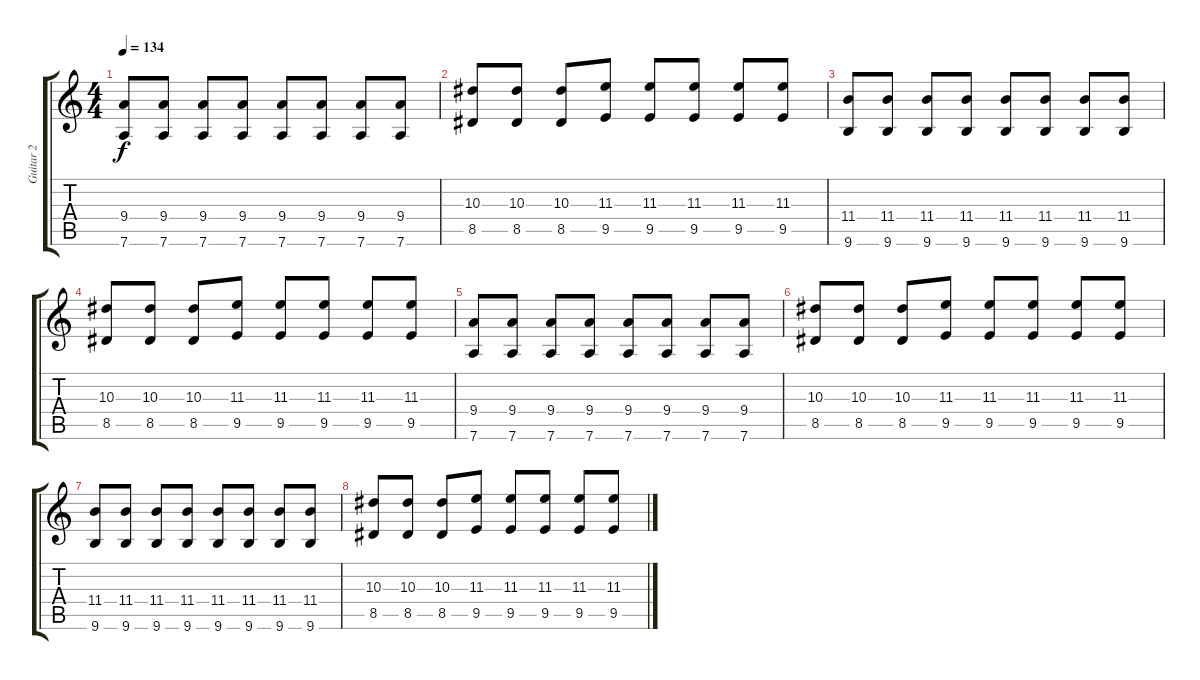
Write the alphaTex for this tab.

\track ("Guitar 2" "Guitar 2") {instrument distortionguitar}
\staff {score tabs}
\tuning (D4 A3 F3 C3 G2 D2) {hide}
\ts (4 4)
\tempo 134
\clef g2
\ks c
(9.4 7.6).8{dy f} (9.4 7.6).8 (9.4 7.6).8 (9.4 7.6).8 (9.4 7.6).8 (9.4 7.6).8 (9.4 7.6).8 (9.4 7.6).8 |
(10.3 8.5).8 (10.3 8.5).8 (10.3 8.5).8 (11.3 9.5).8 (11.3 9.5).8 (11.3 9.5).8 (11.3 9.5).8 (11.3 9.5).8 |
(11.4 9.6).8 (11.4 9.6).8 (11.4 9.6).8 (11.4 9.6).8 (11.4 9.6).8 (11.4 9.6).8 (11.4 9.6).8 (11.4 9.6).8 |
(10.3 8.5).8 (10.3 8.5).8 (10.3 8.5).8 (11.3 9.5).8 (11.3 9.5).8 (11.3 9.5).8 (11.3 9.5).8 (11.3 9.5).8 |
(9.4 7.6).8 (9.4 7.6).8 (9.4 7.6).8 (9.4 7.6).8 (9.4 7.6).8 (9.4 7.6).8 (9.4 7.6).8 (9.4 7.6).8 |
(10.3 8.5).8 (10.3 8.5).8 (10.3 8.5).8 (11.3 9.5).8 (11.3 9.5).8 (11.3 9.5).8 (11.3 9.5).8 (11.3 9.5).8 |
(11.4 9.6).8 (11.4 9.6).8 (11.4 9.6).8 (11.4 9.6).8 (11.4 9.6).8 (11.4 9.6).8 (11.4 9.6).8 (11.4 9.6).8 |
(10.3 8.5).8 (10.3 8.5).8 (10.3 8.5).8 (11.3 9.5).8 (11.3 9.5).8 (11.3 9.5).8 (11.3 9.5).8 (11.3 9.5).8
